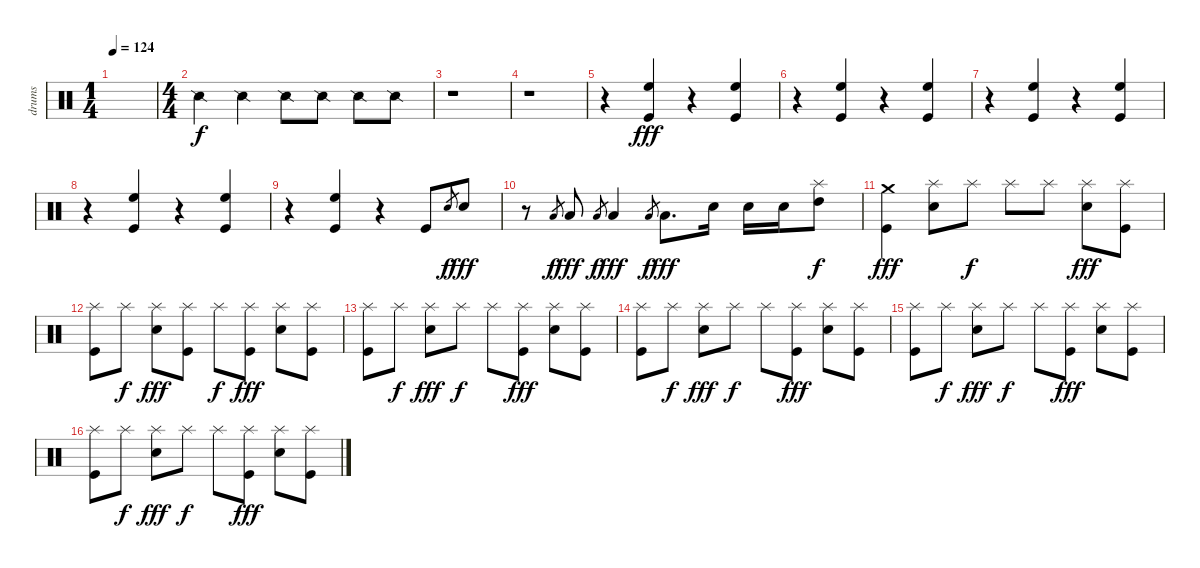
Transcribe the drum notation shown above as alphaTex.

\track ("drums" "drums") {instrument percussion}
\staff {score}
\articulation defaults
\ts (1 4)
\tempo 124
\clef neutral
\ks c
|
\ts (4 4)
"Snare (side stick) 2".4 "Snare (side stick) 2".4 "Snare (side stick) 2".8 "Snare (side stick) 2".8 "Snare (side stick) 2".8 "Snare (side stick) 2".8 |
r.1 |
r.1 |
r.4 ("High Floor Tom (hit)" "Kick (hit)").4{dy fff} r.4 ("High Floor Tom (hit)" "Kick (hit)").4 |
r.4 ("High Floor Tom (hit)" "Kick (hit)").4 r.4 ("High Floor Tom (hit)" "Kick (hit)").4 |
r.4 ("High Floor Tom (hit)" "Kick (hit)").4 r.4 ("High Floor Tom (hit)" "Kick (hit)").4 |
r.4 ("High Floor Tom (hit)" "Kick (hit)").4 r.4 ("High Floor Tom (hit)" "Kick (hit)").4 |
r.4 ("High Floor Tom (hit)" "Kick (hit)").4 r.4 "Kick (hit)".8 "Snare (hit) 2".8{gr dy f} "Snare (hit) 2".8{dy fff} |
r.8 "Low Tom (hit)".8{gr dy f} "Low Tom (hit)".8{dy fff} "Low Tom (hit)".8{gr dy f} "Low Tom (hit)".4{dy fff} "Low Tom (hit)".8{gr dy f} "Low Tom (hit)".8{d dy fff} "Snare (hit) 2".16 "Snare (hit) 2".16 "Snare (hit) 2".16 ("Splash (hit)" "High Tom (hit)").8{dy f} |
("Crash medium (hit)" "Kick (hit)").4{dy fff} ("Splash (hit)" "Snare (hit) 2").8 "Splash (hit)".8{dy f} "Splash (hit)".8 "Splash (hit)".8 ("Splash (hit)" "Snare (hit) 2").8{dy fff} ("Splash (hit)" "Kick (hit)").8 |
("Splash (hit)" "Kick (hit)").8 "Splash (hit)".8{dy f} ("Splash (hit)" "Snare (hit) 2").8{dy fff} ("Splash (hit)" "Kick (hit)").8 "Splash (hit)".8{dy f} ("Splash (hit)" "Kick (hit)").8{dy fff} ("Splash (hit)" "Snare (hit) 2").8 ("Splash (hit)" "Kick (hit)").8 |
("Splash (hit)" "Kick (hit)").8 "Splash (hit)".8{dy f} ("Splash (hit)" "Snare (hit) 2").8{dy fff} "Splash (hit)".8{dy f} "Splash (hit)".8 ("Splash (hit)" "Kick (hit)").8{dy fff} ("Splash (hit)" "Snare (hit) 2").8 ("Splash (hit)" "Kick (hit)").8 |
("Splash (hit)" "Kick (hit)").8 "Splash (hit)".8{dy f} ("Splash (hit)" "Snare (hit) 2").8{dy fff} "Splash (hit)".8{dy f} "Splash (hit)".8 ("Splash (hit)" "Kick (hit)").8{dy fff} ("Splash (hit)" "Snare (hit) 2").8 ("Splash (hit)" "Kick (hit)").8 |
("Splash (hit)" "Kick (hit)").8 "Splash (hit)".8{dy f} ("Splash (hit)" "Snare (hit) 2").8{dy fff} "Splash (hit)".8{dy f} "Splash (hit)".8 ("Splash (hit)" "Kick (hit)").8{dy fff} ("Splash (hit)" "Snare (hit) 2").8 ("Splash (hit)" "Kick (hit)").8 |
("Splash (hit)" "Kick (hit)").8 "Splash (hit)".8{dy f} ("Splash (hit)" "Snare (hit) 2").8{dy fff} "Splash (hit)".8{dy f} "Splash (hit)".8 ("Splash (hit)" "Kick (hit)").8{dy fff} ("Splash (hit)" "Snare (hit) 2").8 ("Splash (hit)" "Kick (hit)").8
